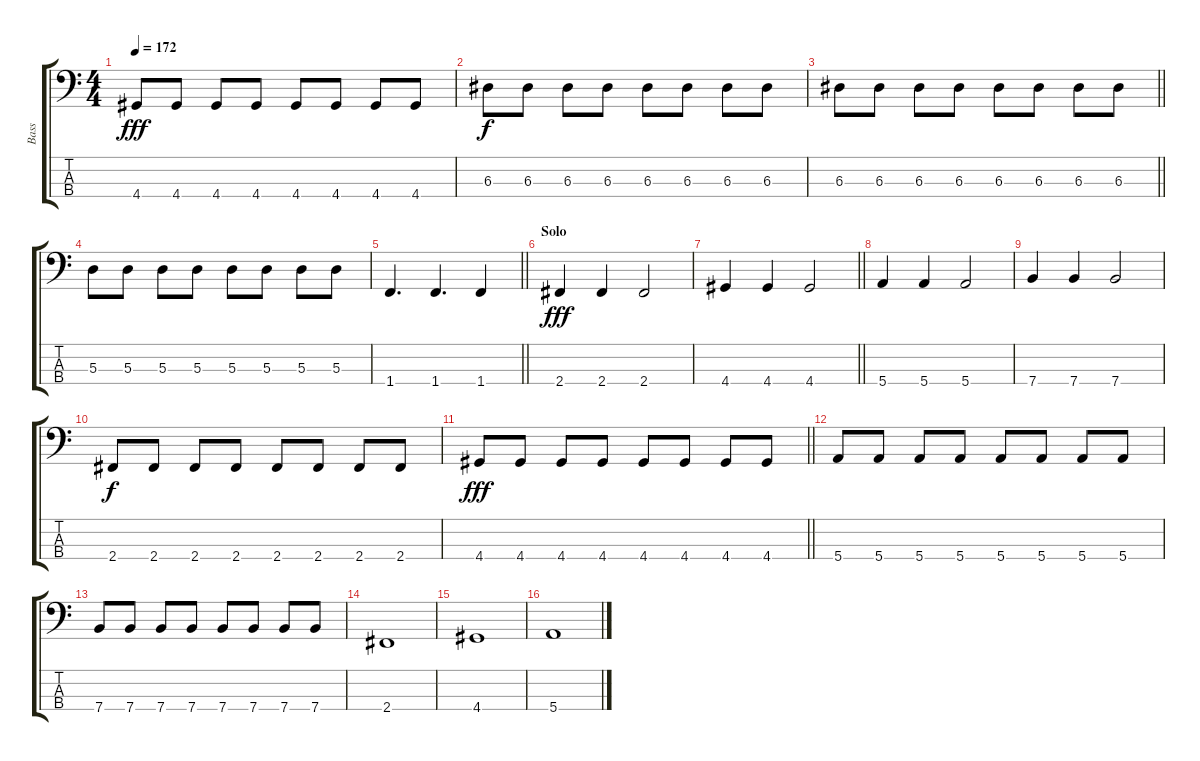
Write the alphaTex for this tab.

\track ("Bass" "Bass") {instrument electricbasspick}
\staff {score tabs}
\tuning (G2 D2 A1 E1) {hide}
\ts (4 4)
\tempo 172
\clef f4
\ks c
4.4.8{dy fff} 4.4.8 4.4.8 4.4.8 4.4.8 4.4.8 4.4.8 4.4.8 |
6.3.8{dy f} 6.3.8 6.3.8 6.3.8 6.3.8 6.3.8 6.3.8 6.3.8 |
\barLineRight lightlight
6.3.8 6.3.8 6.3.8 6.3.8 6.3.8 6.3.8 6.3.8 6.3.8 |
5.3.8 5.3.8 5.3.8 5.3.8 5.3.8 5.3.8 5.3.8 5.3.8 |
\barLineRight lightlight
1.4.4{d} 1.4.4{d} 1.4.4 |
\section ("" "Solo")
2.4.4{dy fff} 2.4.4 2.4.2 |
\barLineRight lightlight
4.4.4 4.4.4 4.4.2 |
5.4.4 5.4.4 5.4.2 |
7.4.4 7.4.4 7.4.2 |
2.4.8{dy f} 2.4.8 2.4.8 2.4.8 2.4.8 2.4.8 2.4.8 2.4.8 |
\barLineRight lightlight
4.4.8{dy fff} 4.4.8 4.4.8 4.4.8 4.4.8 4.4.8 4.4.8 4.4.8 |
5.4.8 5.4.8 5.4.8 5.4.8 5.4.8 5.4.8 5.4.8 5.4.8 |
7.4.8 7.4.8 7.4.8 7.4.8 7.4.8 7.4.8 7.4.8 7.4.8 |
2.4.1 |
4.4.1 |
5.4.1
